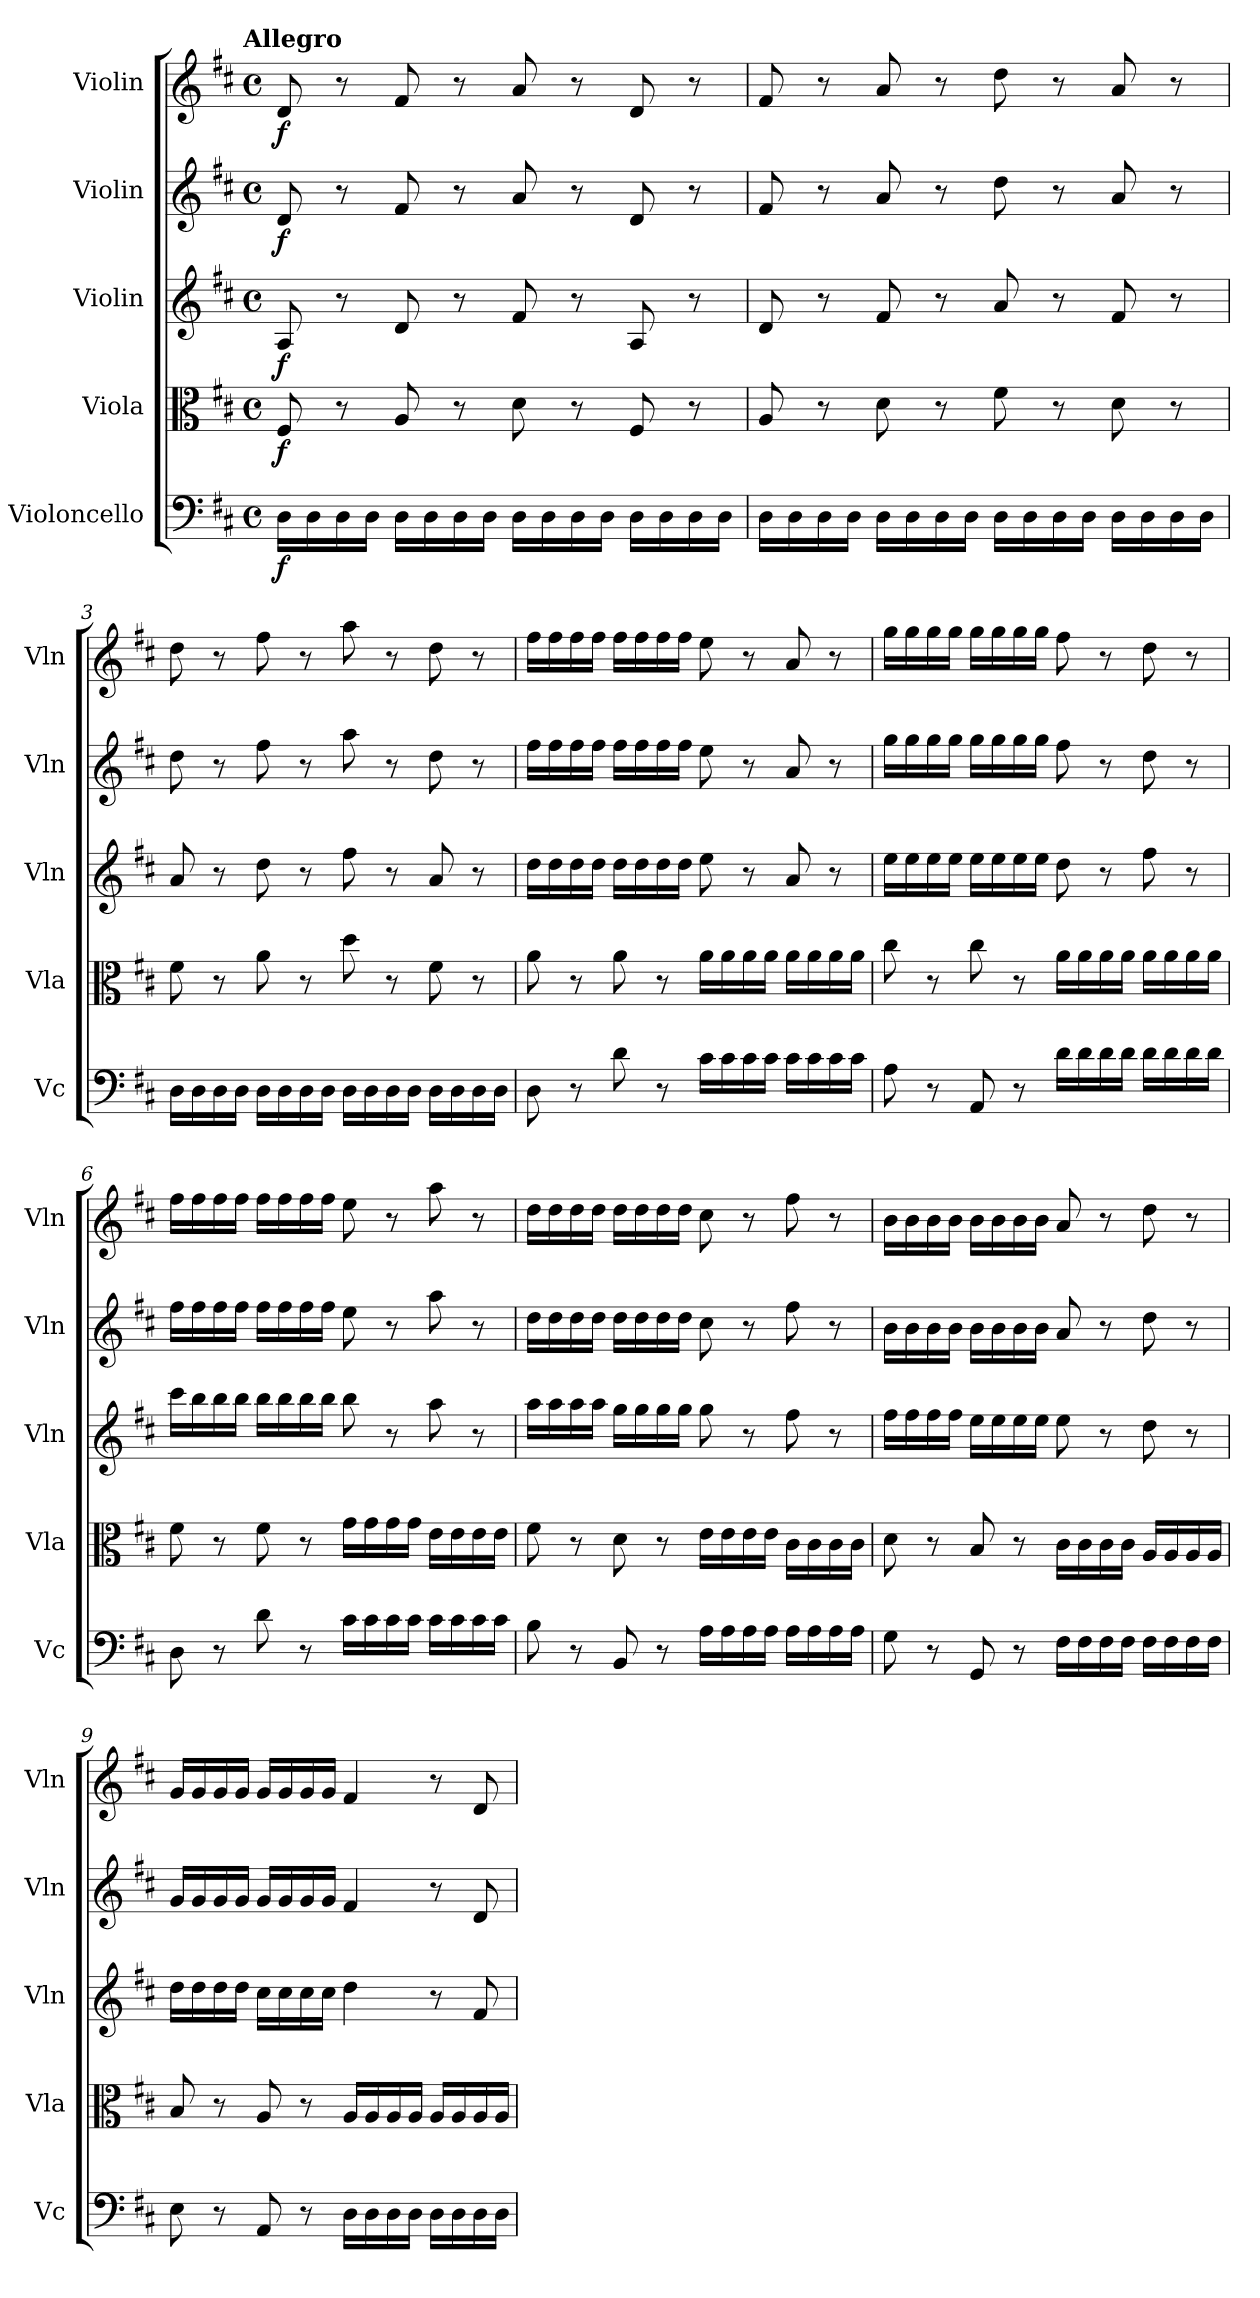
**kern	**dynam	**kern	**dynam	**kern	**dynam	**kern	**dynam	**kern	**dynam
*part5	*part5	*part4	*part4	*part3	*part3	*part2	*part2	*part1	*part1
*staff5	*staff5	*staff4	*staff4	*staff3	*staff3	*staff2	*staff2	*staff1	*staff1
*I"Violoncello	*	*I"Viola	*	*I"Violin	*	*I"Violin	*	*I"Violin	*
*I'Vc	*	*I'Vla	*	*I'Vln	*	*I'Vln	*	*I'Vln	*
*clefF4	*	*clefC3	*	*clefG2	*	*clefG2	*	*clefG2	*
*k[f#c#]	*	*k[f#c#]	*	*k[f#c#]	*	*k[f#c#]	*	*k[f#c#]	*
!!LO:TX:omd:t=Allegro
*M4/4	*	*M4/4	*	*M4/4	*	*M4/4	*	*M4/4	*
*met(c)	*	*met(c)	*	*met(c)	*	*met(c)	*	*met(c)	*
*MM120	*	*MM120	*	*MM120	*	*MM120	*	*MM120	*
=1	=1	=1	=1	=1	=1	=1	=1	=1	=1
16D\LL	f	8F#/	f	8A/	f	8d/	f	8d/	f
16D\	.	.	.	.	.	.	.	.	.
16D\	.	8r	.	8r	.	8r	.	8r	.
16D\JJ	.	.	.	.	.	.	.	.	.
16D\LL	.	8A/	.	8d/	.	8f#/	.	8f#/	.
16D\	.	.	.	.	.	.	.	.	.
16D\	.	8r	.	8r	.	8r	.	8r	.
16D\JJ	.	.	.	.	.	.	.	.	.
16D\LL	.	8d\	.	8f#/	.	8a/	.	8a/	.
16D\	.	.	.	.	.	.	.	.	.
16D\	.	8r	.	8r	.	8r	.	8r	.
16D\JJ	.	.	.	.	.	.	.	.	.
16D\LL	.	8F#/	.	8A/	.	8d/	.	8d/	.
16D\	.	.	.	.	.	.	.	.	.
16D\	.	8r	.	8r	.	8r	.	8r	.
16D\JJ	.	.	.	.	.	.	.	.	.
=2	=2	=2	=2	=2	=2	=2	=2	=2	=2
16D\LL	.	8A/	.	8d/	.	8f#/	.	8f#/	.
16D\	.	.	.	.	.	.	.	.	.
16D\	.	8r	.	8r	.	8r	.	8r	.
16D\JJ	.	.	.	.	.	.	.	.	.
16D\LL	.	8d\	.	8f#/	.	8a/	.	8a/	.
16D\	.	.	.	.	.	.	.	.	.
16D\	.	8r	.	8r	.	8r	.	8r	.
16D\JJ	.	.	.	.	.	.	.	.	.
16D\LL	.	8f#\	.	8a/	.	8dd\	.	8dd\	.
16D\	.	.	.	.	.	.	.	.	.
16D\	.	8r	.	8r	.	8r	.	8r	.
16D\JJ	.	.	.	.	.	.	.	.	.
16D\LL	.	8d\	.	8f#/	.	8a/	.	8a/	.
16D\	.	.	.	.	.	.	.	.	.
16D\	.	8r	.	8r	.	8r	.	8r	.
16D\JJ	.	.	.	.	.	.	.	.	.
=3	=3	=3	=3	=3	=3	=3	=3	=3	=3
16D\LL	.	8f#\	.	8a/	.	8dd\	.	8dd\	.
16D\	.	.	.	.	.	.	.	.	.
16D\	.	8r	.	8r	.	8r	.	8r	.
16D\JJ	.	.	.	.	.	.	.	.	.
16D\LL	.	8a\	.	8dd\	.	8ff#\	.	8ff#\	.
16D\	.	.	.	.	.	.	.	.	.
16D\	.	8r	.	8r	.	8r	.	8r	.
16D\JJ	.	.	.	.	.	.	.	.	.
16D\LL	.	8dd\	.	8ff#\	.	8aa\	.	8aa\	.
16D\	.	.	.	.	.	.	.	.	.
16D\	.	8r	.	8r	.	8r	.	8r	.
16D\JJ	.	.	.	.	.	.	.	.	.
16D\LL	.	8f#\	.	8a/	.	8dd\	.	8dd\	.
16D\	.	.	.	.	.	.	.	.	.
16D\	.	8r	.	8r	.	8r	.	8r	.
16D\JJ	.	.	.	.	.	.	.	.	.
=4	=4	=4	=4	=4	=4	=4	=4	=4	=4
8D\	.	8a\	.	16dd\LL	.	16ff#\LL	.	16ff#\LL	.
.	.	.	.	16dd\	.	16ff#\	.	16ff#\	.
8r	.	8r	.	16dd\	.	16ff#\	.	16ff#\	.
.	.	.	.	16dd\JJ	.	16ff#\JJ	.	16ff#\JJ	.
8d\	.	8a\	.	16dd\LL	.	16ff#\LL	.	16ff#\LL	.
.	.	.	.	16dd\	.	16ff#\	.	16ff#\	.
8r	.	8r	.	16dd\	.	16ff#\	.	16ff#\	.
.	.	.	.	16dd\JJ	.	16ff#\JJ	.	16ff#\JJ	.
16c#\LL	.	16a\LL	.	8ee\	.	8ee\	.	8ee\	.
16c#\	.	16a\	.	.	.	.	.	.	.
16c#\	.	16a\	.	8r	.	8r	.	8r	.
16c#\JJ	.	16a\JJ	.	.	.	.	.	.	.
16c#\LL	.	16a\LL	.	8a/	.	8a/	.	8a/	.
16c#\	.	16a\	.	.	.	.	.	.	.
16c#\	.	16a\	.	8r	.	8r	.	8r	.
16c#\JJ	.	16a\JJ	.	.	.	.	.	.	.
=5	=5	=5	=5	=5	=5	=5	=5	=5	=5
8A\	.	8cc#\	.	16ee\LL	.	16gg\LL	.	16gg\LL	.
.	.	.	.	16ee\	.	16gg\	.	16gg\	.
8r	.	8r	.	16ee\	.	16gg\	.	16gg\	.
.	.	.	.	16ee\JJ	.	16gg\JJ	.	16gg\JJ	.
8AA/	.	8cc#\	.	16ee\LL	.	16gg\LL	.	16gg\LL	.
.	.	.	.	16ee\	.	16gg\	.	16gg\	.
8r	.	8r	.	16ee\	.	16gg\	.	16gg\	.
.	.	.	.	16ee\JJ	.	16gg\JJ	.	16gg\JJ	.
16d\LL	.	16a\LL	.	8dd\	.	8ff#\	.	8ff#\	.
16d\	.	16a\	.	.	.	.	.	.	.
16d\	.	16a\	.	8r	.	8r	.	8r	.
16d\JJ	.	16a\JJ	.	.	.	.	.	.	.
16d\LL	.	16a\LL	.	8ff#\	.	8dd\	.	8dd\	.
16d\	.	16a\	.	.	.	.	.	.	.
16d\	.	16a\	.	8r	.	8r	.	8r	.
16d\JJ	.	16a\JJ	.	.	.	.	.	.	.
=6	=6	=6	=6	=6	=6	=6	=6	=6	=6
8D\	.	8f#\	.	16ccc#\LL	.	16ff#\LL	.	16ff#\LL	.
.	.	.	.	16bb\	.	16ff#\	.	16ff#\	.
8r	.	8r	.	16bb\	.	16ff#\	.	16ff#\	.
.	.	.	.	16bb\JJ	.	16ff#\JJ	.	16ff#\JJ	.
8d\	.	8f#\	.	16bb\LL	.	16ff#\LL	.	16ff#\LL	.
.	.	.	.	16bb\	.	16ff#\	.	16ff#\	.
8r	.	8r	.	16bb\	.	16ff#\	.	16ff#\	.
.	.	.	.	16bb\JJ	.	16ff#\JJ	.	16ff#\JJ	.
16c#\LL	.	16g\LL	.	8bb\	.	8ee\	.	8ee\	.
16c#\	.	16g\	.	.	.	.	.	.	.
16c#\	.	16g\	.	8r	.	8r	.	8r	.
16c#\JJ	.	16g\JJ	.	.	.	.	.	.	.
16c#\LL	.	16e\LL	.	8aa\	.	8aa\	.	8aa\	.
16c#\	.	16e\	.	.	.	.	.	.	.
16c#\	.	16e\	.	8r	.	8r	.	8r	.
16c#\JJ	.	16e\JJ	.	.	.	.	.	.	.
=7	=7	=7	=7	=7	=7	=7	=7	=7	=7
8B\	.	8f#\	.	16aa\LL	.	16dd\LL	.	16dd\LL	.
.	.	.	.	16aa\	.	16dd\	.	16dd\	.
8r	.	8r	.	16aa\	.	16dd\	.	16dd\	.
.	.	.	.	16aa\JJ	.	16dd\JJ	.	16dd\JJ	.
8BB/	.	8d\	.	16gg\LL	.	16dd\LL	.	16dd\LL	.
.	.	.	.	16gg\	.	16dd\	.	16dd\	.
8r	.	8r	.	16gg\	.	16dd\	.	16dd\	.
.	.	.	.	16gg\JJ	.	16dd\JJ	.	16dd\JJ	.
16A\LL	.	16e\LL	.	8gg\	.	8cc#\	.	8cc#\	.
16A\	.	16e\	.	.	.	.	.	.	.
16A\	.	16e\	.	8r	.	8r	.	8r	.
16A\JJ	.	16e\JJ	.	.	.	.	.	.	.
16A\LL	.	16c#\LL	.	8ff#\	.	8ff#\	.	8ff#\	.
16A\	.	16c#\	.	.	.	.	.	.	.
16A\	.	16c#\	.	8r	.	8r	.	8r	.
16A\JJ	.	16c#\JJ	.	.	.	.	.	.	.
=8	=8	=8	=8	=8	=8	=8	=8	=8	=8
8G\	.	8d\	.	16ff#\LL	.	16b\LL	.	16b\LL	.
.	.	.	.	16ff#\	.	16b\	.	16b\	.
8r	.	8r	.	16ff#\	.	16b\	.	16b\	.
.	.	.	.	16ff#\JJ	.	16b\JJ	.	16b\JJ	.
8GG/	.	8B/	.	16ee\LL	.	16b\LL	.	16b\LL	.
.	.	.	.	16ee\	.	16b\	.	16b\	.
8r	.	8r	.	16ee\	.	16b\	.	16b\	.
.	.	.	.	16ee\JJ	.	16b\JJ	.	16b\JJ	.
16F#\LL	.	16c#\LL	.	8ee\	.	8a/	.	8a/	.
16F#\	.	16c#\	.	.	.	.	.	.	.
16F#\	.	16c#\	.	8r	.	8r	.	8r	.
16F#\JJ	.	16c#\JJ	.	.	.	.	.	.	.
16F#\LL	.	16A/LL	.	8dd\	.	8dd\	.	8dd\	.
16F#\	.	16A/	.	.	.	.	.	.	.
16F#\	.	16A/	.	8r	.	8r	.	8r	.
16F#\JJ	.	16A/JJ	.	.	.	.	.	.	.
=9	=9	=9	=9	=9	=9	=9	=9	=9	=9
8E\	.	8B/	.	16dd\LL	.	16g/LL	.	16g/LL	.
.	.	.	.	16dd\	.	16g/	.	16g/	.
8r	.	8r	.	16dd\	.	16g/	.	16g/	.
.	.	.	.	16dd\JJ	.	16g/JJ	.	16g/JJ	.
8AA/	.	8A/	.	16cc#\LL	.	16g/LL	.	16g/LL	.
.	.	.	.	16cc#\	.	16g/	.	16g/	.
8r	.	8r	.	16cc#\	.	16g/	.	16g/	.
.	.	.	.	16cc#\JJ	.	16g/JJ	.	16g/JJ	.
16D\LL	.	16A/LL	.	4dd\	.	4f#/	.	4f#/	.
16D\	.	16A/	.	.	.	.	.	.	.
16D\	.	16A/	.	.	.	.	.	.	.
16D\JJ	.	16A/JJ	.	.	.	.	.	.	.
16D\LL	.	16A/LL	.	8r	.	8r	.	8r	.
16D\	.	16A/	.	.	.	.	.	.	.
16D\	.	16A/	.	8f#/	.	8d/	.	8d/	.
16D\JJ	.	16A/JJ	.	.	.	.	.	.	.
=	=	=	=	=	=	=	=	=	=
*-	*-	*-	*-	*-	*-	*-	*-	*-	*-
